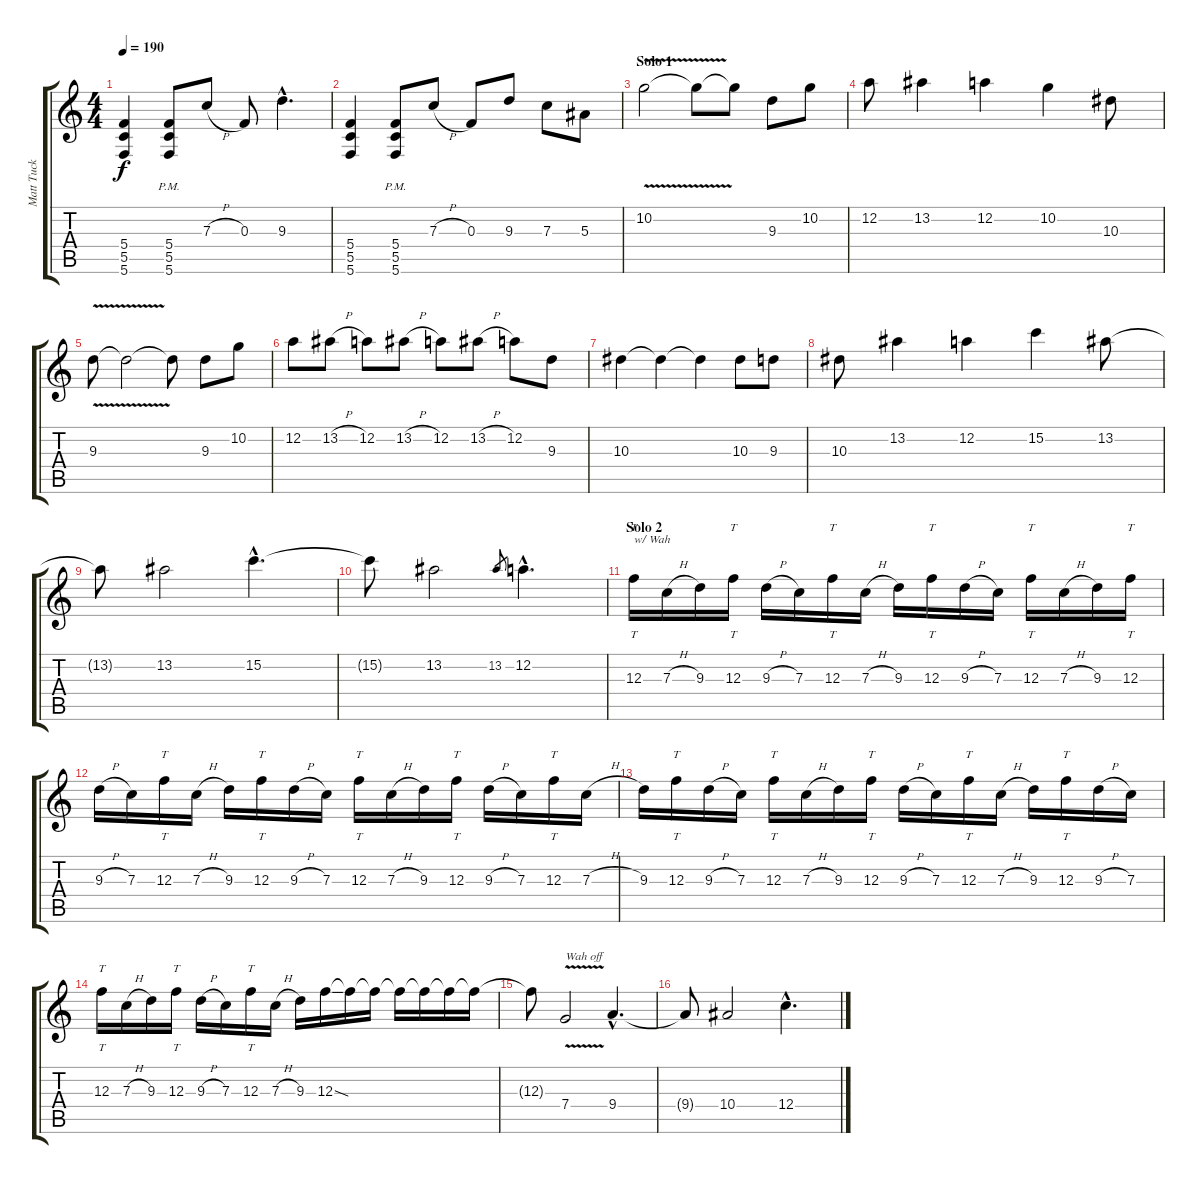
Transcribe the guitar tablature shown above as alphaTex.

\track ("Matt Tuck" "Matt Tuck") {instrument distortionguitar}
\staff {score tabs}
\tuning (D4 A3 F3 C3 G2 C2) {hide}
\ts (4 4)
\tempo 190
\clef g2
\ks c
(5.4 5.5 5.6).4{dy f} (5.4{pm} 5.5{pm} 5.6{pm}).8 7.3{h}.8 0.3.8 9.3{hac}.4{d} |
(5.4 5.5 5.6).4 (5.4{pm} 5.5{pm} 5.6{pm}).8 7.3{h}.8 0.3.8 9.3.8 7.3.8 5.3.8 |
\section ("" "Solo 1")
10.2{v}.2 10.2{t}.8 10.2{t}.8 9.3.8 10.2.8 |
12.2.8 13.2.4 12.2.4 10.2.4 10.3.8 |
9.3{v}.8 9.3{t}.2 9.3{t}.8 9.3.8 10.2.8 |
12.2.8 13.2{h}.8 12.2.8 13.2{h}.8 12.2.8 13.2{h}.8 12.2.8 9.3.8 |
10.3.4 10.3{t}.4 10.3{t}.4 10.3.8 9.3.8 |
10.3.8 13.2.4 12.2.4 15.2.4 13.2.8 |
13.2{t}.8 13.2.2 15.2{hac}.4{d} |
15.2{t}.8 13.2.2 13.2.8{gr} 12.2{hac}.4{d} |
\section ("" "Solo 2")
12.3.16{tt txt "w/ Wah" volume 14} 7.3{h}.16 9.3.16 12.3.16{tt} 9.3{h}.16 7.3.16 12.3.16{tt} 7.3{h}.16 9.3.16 12.3.16{tt} 9.3{h}.16 7.3.16 12.3.16{tt} 7.3{h}.16 9.3.16 12.3.16{tt} |
9.3{h}.16 7.3.16 12.3.16{tt} 7.3{h}.16 9.3.16 12.3.16{tt} 9.3{h}.16 7.3.16 12.3.16{tt} 7.3{h}.16 9.3.16 12.3.16{tt} 9.3{h}.16 7.3.16 12.3.16{tt} 7.3{h}.16 |
9.3.16 12.3.16{tt} 9.3{h}.16 7.3.16 12.3.16{tt} 7.3{h}.16 9.3.16 12.3.16{tt} 9.3{h}.16 7.3.16 12.3.16{tt} 7.3{h}.16 9.3.16 12.3.16{tt} 9.3{h}.16 7.3.16 |
12.3.16{tt} 7.3{h}.16 9.3.16 12.3.16{tt} 9.3{h}.16 7.3.16 12.3.16{tt} 7.3{h}.16 9.3.16 12.3{ss}.16 12.3{t}.16 12.3{t}.16 12.3{t}.16 12.3{t}.16 12.3{t}.16 12.3{t}.16 |
12.3{t}.8 7.4{v}.2{txt "Wah off"} 9.4{hac}.4{d} |
9.4{t}.8 10.4.2 12.4{hac}.4{d}
